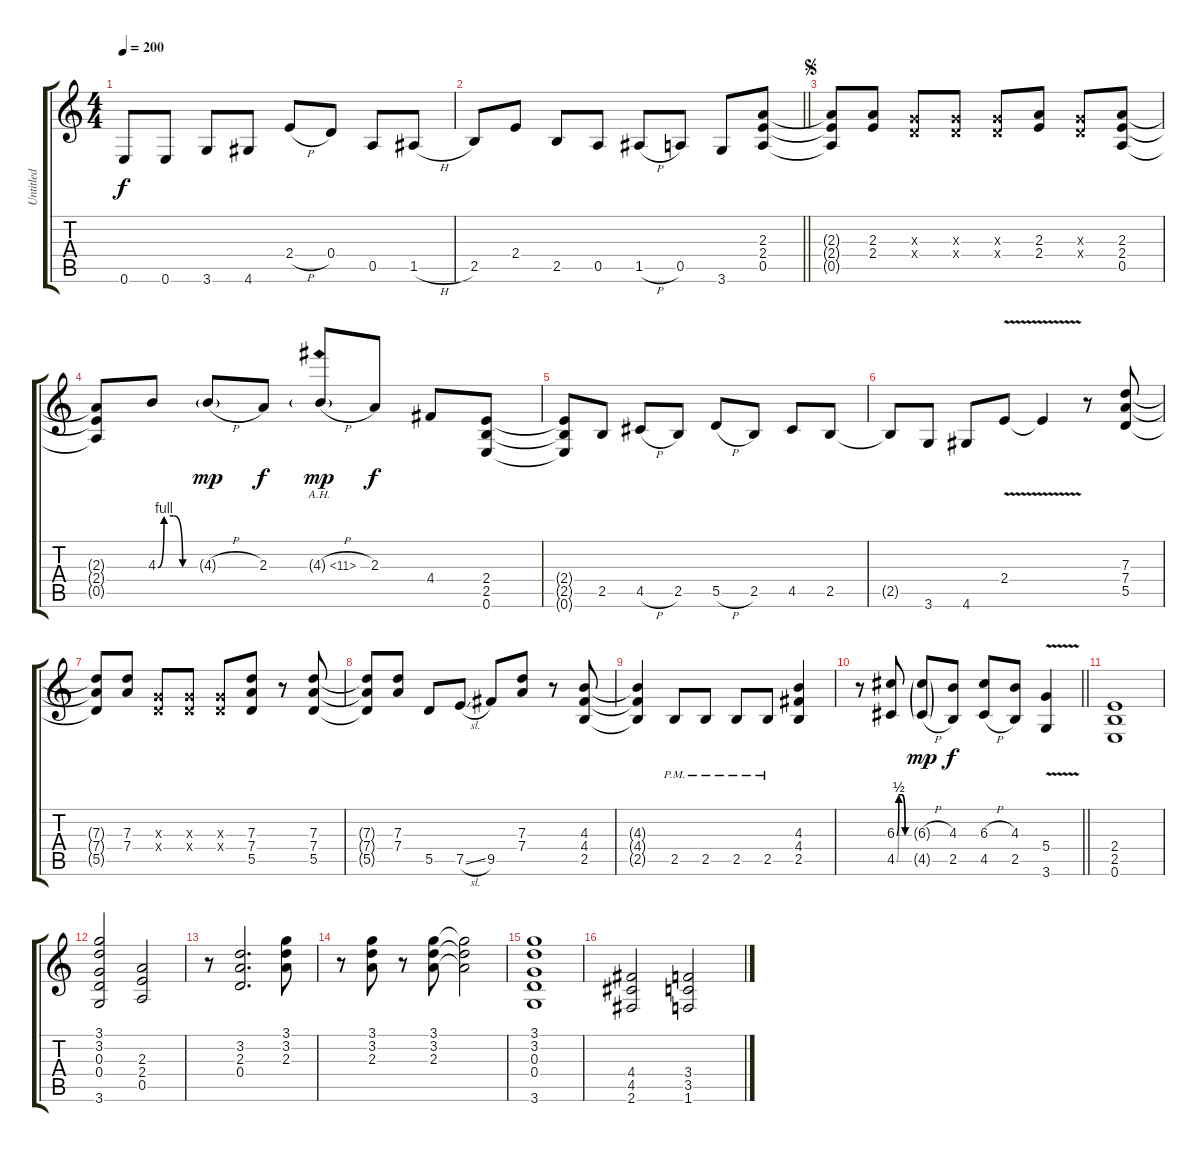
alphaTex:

\track ("Untitled" "Untitled") {instrument distortionguitar}
\staff {score tabs}
\tuning (E4 B3 G3 D3 A2 E2) {hide}
\ts (4 4)
\tempo 200
\clef g2
\ks c
0.6{t}.8{dy f} 0.6.8 3.6.8 4.6.8 2.4{h}.8 0.4.8 0.5.8 1.5{h}.8 |
\barLineRight lightlight
2.5.8 2.4.8 2.5.8 0.5.8 1.5{h}.8 0.5.8 3.6.8 (2.3 2.4 0.5).8 |
\jump segno
(2.3{t} 2.4{t} 0.5{t}).8 (2.3 2.4).8 (0.3{x} 0.4{x}).8 (0.3{x} 0.4{x}).8 (0.3{x} 0.4{x}).8 (2.3 2.4).8 (0.3{x} 0.4{x}).8 (2.3 2.4 0.5).8 |
(2.3{t} 2.4{t} 0.5{t}).8 4.3{be (custom 0 0 10 4 25 4 40 0 60 0)}.8 4.3{h g}.8{dy mp} 2.3.8{dy f} 4.3{ah 7 h g}.8{dy mp} 2.3.8{dy f} 4.4.8 (2.4 2.5 0.6).8 |
(2.4{t} 2.5{t} 0.6{t}).8 2.5.8 4.5{h}.8 2.5.8 5.5{h}.8 2.5.8 4.5.8 2.5.8 |
2.5{t}.8 3.6.8 4.6.8 2.4{v}.8 2.4{v t}.4 r.8 (7.3 7.4 5.5).8 |
(7.3{t} 7.4{t} 5.5{t}).8 (7.3 7.4).8 (0.3{x} 0.4{x}).8 (0.3{x} 0.4{x}).8 (0.3{x} 0.4{x}).8 (7.3 7.4 5.5).8 r.8 (7.3 7.4 5.5).8 |
(7.3{t} 7.4{t} 5.5{t}).8 (7.3 7.4).8 5.5.8 7.5{sl}.8 9.5.8 (7.3 7.4).8 r.8 (4.3 4.4 2.5).8 |
(4.3{t} 4.4{t} 2.5{t}).4 2.5{pm}.8 2.5{pm}.8 2.5{pm}.8 2.5{pm}.8 (4.3 4.4 2.5).4 |
\barLineRight lightlight
r.8 (6.3{be (custom 0 0 10 2 25 2 40 0 60 0)} 4.5{be (custom 0 0 10 2 25 2 40 0 60 0)}).8 (6.3{h g} 4.5{h g}).8{dy mp} (4.3 2.5).8{dy f} (6.3{h} 4.5{h}).8 (4.3 2.5).8 (5.4{v} 3.6{v}).4 |
(2.4 2.5 0.6).1 |
(3.1 3.2 0.3 0.4 3.6).2 (2.3 2.4 0.5).2 |
r.8 (3.2 2.3 0.4).2{d} (3.1 3.2 2.3).8 |
r.8 (3.1 3.2 2.3).8 r.8 (3.1 3.2 2.3).8 (3.1{t} 3.2{t} 2.3{t}).2 |
(3.1 3.2 0.3 0.4 3.6).1 |
(4.4 4.5 2.6).2 (3.4 3.5 1.6).2
